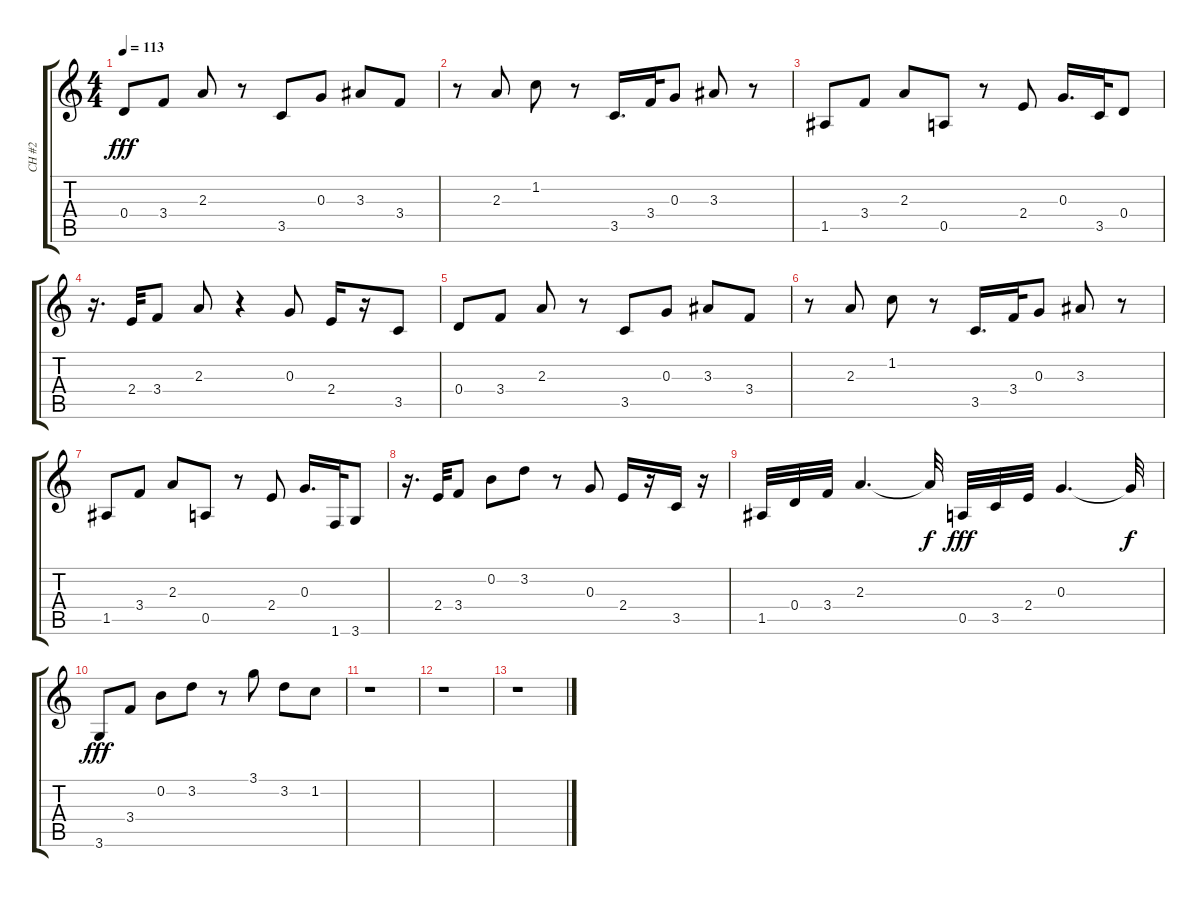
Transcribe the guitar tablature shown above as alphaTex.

\track ("CH #2" "CH #2") {instrument electricbasspick}
\staff {score tabs}
\tuning (E4 B3 G3 D3 A2 E2) {hide}
\ts (4 4)
\tempo 113
\clef g2
\ks c
0.4.8{dy fff} 3.4.8 2.3.8 r.8 3.5.8 0.3.8 3.3.8 3.4.8 |
r.8 2.3.8 1.2.8 r.8 3.5.16{d} 3.4.32 0.3.8 3.3.8 r.8 |
1.5.8 3.4.8 2.3.8 0.5.8 r.8 2.4.8 0.3.16{d} 3.5.32 0.4.8 |
r.16{d} 2.4.32 3.4.8 2.3.8 r.4 0.3.8 2.4.16 r.16 3.5.8 |
0.4.8 3.4.8 2.3.8 r.8 3.5.8 0.3.8 3.3.8 3.4.8 |
r.8 2.3.8 1.2.8 r.8 3.5.16{d} 3.4.32 0.3.8 3.3.8 r.8 |
1.5.8 3.4.8 2.3.8 0.5.8 r.8 2.4.8 0.3.16{d} 1.6.32 3.6.8 |
r.16{d} 2.4.32 3.4.8 0.2.8 3.2.8 r.8 0.3.8 2.4.16 r.16 3.5.16 r.16 |
1.5.32 0.4.32 3.4.32 2.3.4{d} 2.3{t}.32{dy f} 0.5.32{dy fff} 3.5.32 2.4.32 0.3.4{d} 0.3{t}.32{dy f} |
3.6.8{dy fff} 3.4.8 0.2.8 3.2.8 r.8 3.1.8 3.2.8 1.2.8 |
r.1 |
r.1 |
r.1
